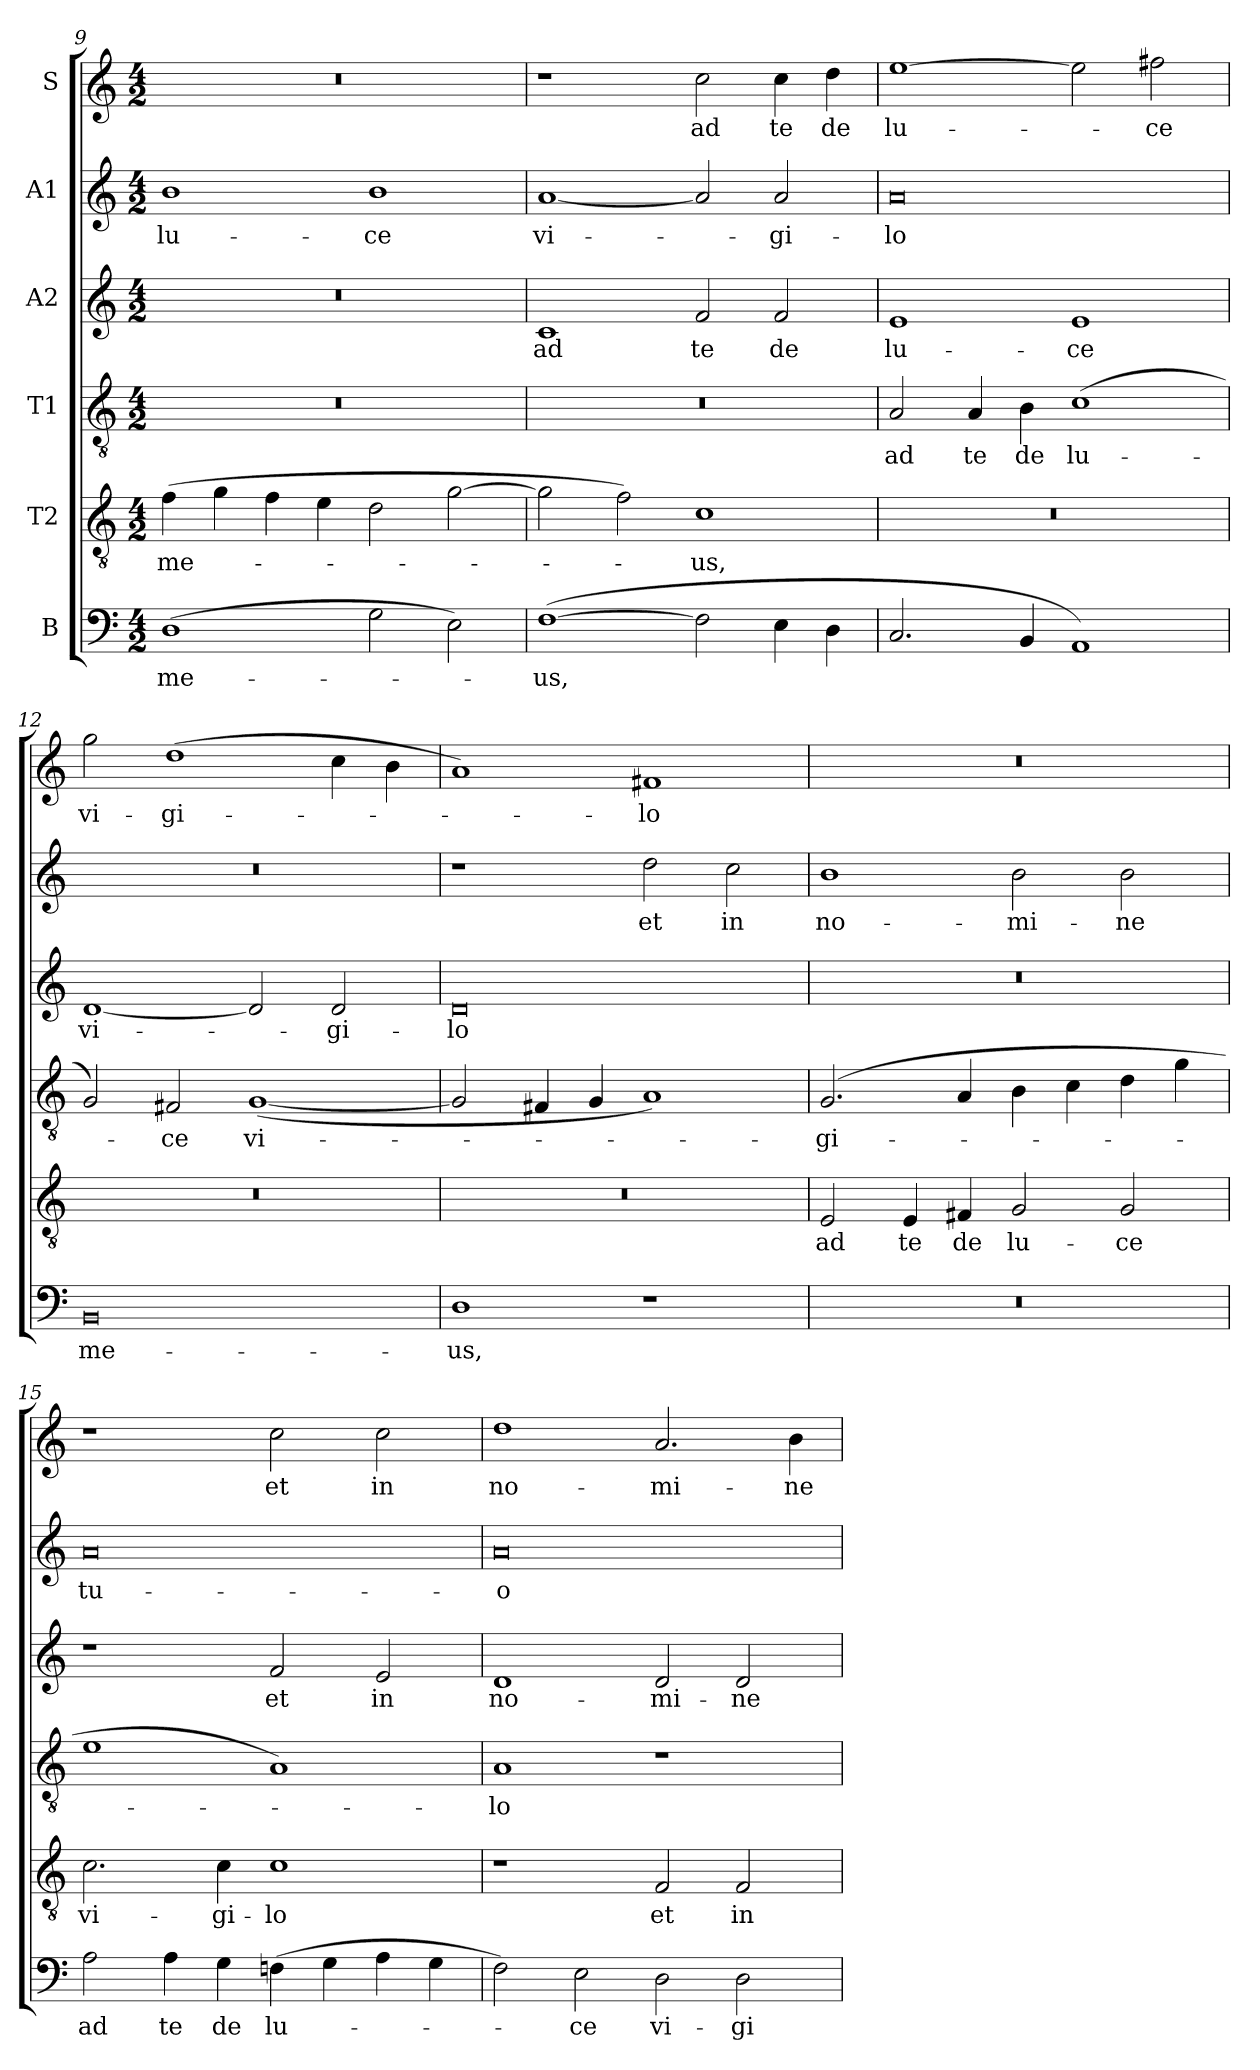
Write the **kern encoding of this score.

**kern	**text	**kern	**text	**kern	**text	**kern	**text	**kern	**text	**kern	**text
*part6	*part6	*part5	*part5	*part4	*part4	*part3	*part3	*part2	*part2	*part1	*part1
*staff6	*staff6	*staff5	*staff5	*staff4	*staff4	*staff3	*staff3	*staff2	*staff2	*staff1	*staff1
*I"B	*	*I"T2	*	*I"T1	*	*I"A2	*	*I"A1	*	*I"S	*
*clefF4	*	*clefGv2	*	*clefGv2	*	*clefG2	*	*clefG2	*	*clefG2	*
*k[]	*	*k[]	*	*k[]	*	*k[]	*	*k[]	*	*k[]	*
*M4/2	*	*M4/2	*	*M4/2	*	*M4/2	*	*M4/2	*	*M4/2	*
=9	=9	=9	=9	=9	=9	=9	=9	=9	=9	=9	=9
!	!LO:LY:b	!	!LO:LY:b	!	!	!	!	!	!LO:LY:b	!	!
(>1D	me-	(>4f\	me-	0r	.	0r	.	1b	lu-	0r	.
.	.	4g\	.	.	.	.	.	.	.	.	.
.	.	4f\	.	.	.	.	.	.	.	.	.
.	.	4e\	.	.	.	.	.	.	.	.	.
!	!	!	!	!	!	!	!	!	!LO:LY:b	!	!
2G\	.	2d\	.	.	.	.	.	1b	-ce	.	.
2E\)	.	[2g\	.	.	.	.	.	.	.	.	.
=10	=10	=10	=10	=10	=10	=10	=10	=10	=10	=10	=10
!	!LO:LY:b	!	!	!	!	!	!LO:LY:b	!	!LO:LY:b	!	!
(>[1F	-us,	2g\]	.	0r	.	1c	ad	[1a	vi-	1r	.
.	.	2f\)	.	.	.	.	.	.	.	.	.
!	!	!	!LO:LY:b	!	!	!	!LO:LY:b	!	!	!	!LO:LY:b
2F\]	.	1c	-us,	.	.	2f/	te	2a/]	.	2cc\	ad
!	!	!	!	!	!	!	!LO:LY:b	!	!LO:LY:b	!	!LO:LY:b
4E\	.	.	.	.	.	2f/	de	2a/	-gi-	4cc\	te
!	!	!	!	!	!	!	!	!	!	!	!LO:LY:b
4D\	.	.	.	.	.	.	.	.	.	4dd\	de
=11	=11	=11	=11	=11	=11	=11	=11	=11	=11	=11	=11
!	!	!	!	!	!LO:LY:b	!	!LO:LY:b	!	!LO:LY:b	!	!LO:LY:b
2.C/	.	0r	.	2A/	ad	1e	lu-	0a	-lo	[1ee	lu-
!	!	!	!	!	!LO:LY:b	!	!	!	!	!	!
.	.	.	.	4A/	te	.	.	.	.	.	.
!	!	!	!	!	!LO:LY:b	!	!	!	!	!	!
4BB/	.	.	.	4B\	de	.	.	.	.	.	.
!	!	!	!	!	!LO:LY:b	!	!LO:LY:b	!	!	!	!
1AA)	.	.	.	(>1c	lu-	1e	-ce	.	.	2ee\]	.
!	!	!	!	!	!	!	!	!	!	!	!LO:LY:b
.	.	.	.	.	.	.	.	.	.	2ff#X\	-ce
=12	=12	=12	=12	=12	=12	=12	=12	=12	=12	=12	=12
!	!LO:LY:b	!	!	!	!	!	!LO:LY:b	!	!	!	!LO:LY:b
0BB	me-	0r	.	2G/)	.	[1d	vi-	0r	.	2gg\	vi-
!	!	!	!	!	!LO:LY:b	!	!	!	!	!	!LO:LY:b
.	.	.	.	2F#X/	-ce	.	.	.	.	(>1dd	-gi-
!	!	!	!	!	!LO:LY:b	!	!	!	!	!	!
.	.	.	.	(<[1G	vi-	2d/]	.	.	.	.	.
!	!	!	!	!	!	!	!LO:LY:b	!	!	!	!
.	.	.	.	.	.	2d/	-gi-	.	.	4cc\	.
.	.	.	.	.	.	.	.	.	.	4b\	.
=13	=13	=13	=13	=13	=13	=13	=13	=13	=13	=13	=13
!	!LO:LY:b	!	!	!	!	!	!LO:LY:b	!	!	!	!
1D	-us,	0r	.	2G/]	.	0d	-lo	1r	.	1a)	.
.	.	.	.	4F#X/	.	.	.	.	.	.	.
.	.	.	.	4G/	.	.	.	.	.	.	.
!	!	!	!	!	!	!	!	!	!LO:LY:b	!	!LO:LY:b
1r	.	.	.	1A)	.	.	.	2dd\	et	1f#X	-lo
!	!	!	!	!	!	!	!	!	!LO:LY:b	!	!
.	.	.	.	.	.	.	.	2cc\	in	.	.
!!LO:PB:g=z
=14	=14	=14	=14	=14	=14	=14	=14	=14	=14	=14	=14
!	!	!	!LO:LY:b	!	!LO:LY:b	!	!	!	!LO:LY:b	!	!
0r	.	2E/	ad	(>2.G/	-gi-	0r	.	1b	no-	0r	.
!	!	!	!LO:LY:b	!	!	!	!	!	!	!	!
.	.	4E/	te	.	.	.	.	.	.	.	.
!	!	!	!LO:LY:b	!	!	!	!	!	!	!	!
.	.	4F#X/	de	4A/	.	.	.	.	.	.	.
!	!	!	!LO:LY:b	!	!	!	!	!	!LO:LY:b	!	!
.	.	2G/	lu-	4B\	.	.	.	2b\	-mi-	.	.
.	.	.	.	4c\	.	.	.	.	.	.	.
!	!	!	!LO:LY:b	!	!	!	!	!	!LO:LY:b	!	!
.	.	2G/	-ce	4d\	.	.	.	2b\	-ne	.	.
.	.	.	.	4g\	.	.	.	.	.	.	.
=15	=15	=15	=15	=15	=15	=15	=15	=15	=15	=15	=15
!	!LO:LY:b	!	!LO:LY:b	!	!	!	!	!	!LO:LY:b	!	!
2A\	ad	2.c\	vi-	1e	.	1r	.	0a	tu-	1r	.
!	!LO:LY:b	!	!	!	!	!	!	!	!	!	!
4A\	te	.	.	.	.	.	.	.	.	.	.
!	!LO:LY:b	!	!LO:LY:b	!	!	!	!	!	!	!	!
4G\	de	4c\	-gi-	.	.	.	.	.	.	.	.
!	!LO:LY:b	!	!LO:LY:b	!	!	!	!LO:LY:b	!	!	!	!LO:LY:b
(>4Fni\	lu-	1c	-lo	1A)	.	2f/	et	.	.	2cc\	et
4G\	.	.	.	.	.	.	.	.	.	.	.
!	!	!	!	!	!	!	!LO:LY:b	!	!	!	!LO:LY:b
4A\	.	.	.	.	.	2e/	in	.	.	2cc\	in
4G\	.	.	.	.	.	.	.	.	.	.	.
=16	=16	=16	=16	=16	=16	=16	=16	=16	=16	=16	=16
!	!	!	!	!	!LO:LY:b	!	!LO:LY:b	!	!LO:LY:b	!	!LO:LY:b
2F\)	.	1r	.	1A	-lo	1d	no-	0a	-o	1dd	no-
!	!LO:LY:b	!	!	!	!	!	!	!	!	!	!
2E\	-ce	.	.	.	.	.	.	.	.	.	.
!	!LO:LY:b	!	!LO:LY:b	!	!	!	!LO:LY:b	!	!	!	!LO:LY:b
2D\	vi-	2F/	et	1r	.	2d/	-mi-	.	.	2.a/	-mi-
!	!LO:LY:b	!	!LO:LY:b	!	!	!	!LO:LY:b	!	!	!	!
2D\	-gi-	2F/	in	.	.	2d/	-ne	.	.	.	.
!	!	!	!	!	!	!	!	!	!	!	!LO:LY:b
.	.	.	.	.	.	.	.	.	.	4b\	-ne
=	=	=	=	=	=	=	=	=	=	=	=
*-	*-	*-	*-	*-	*-	*-	*-	*-	*-	*-	*-
